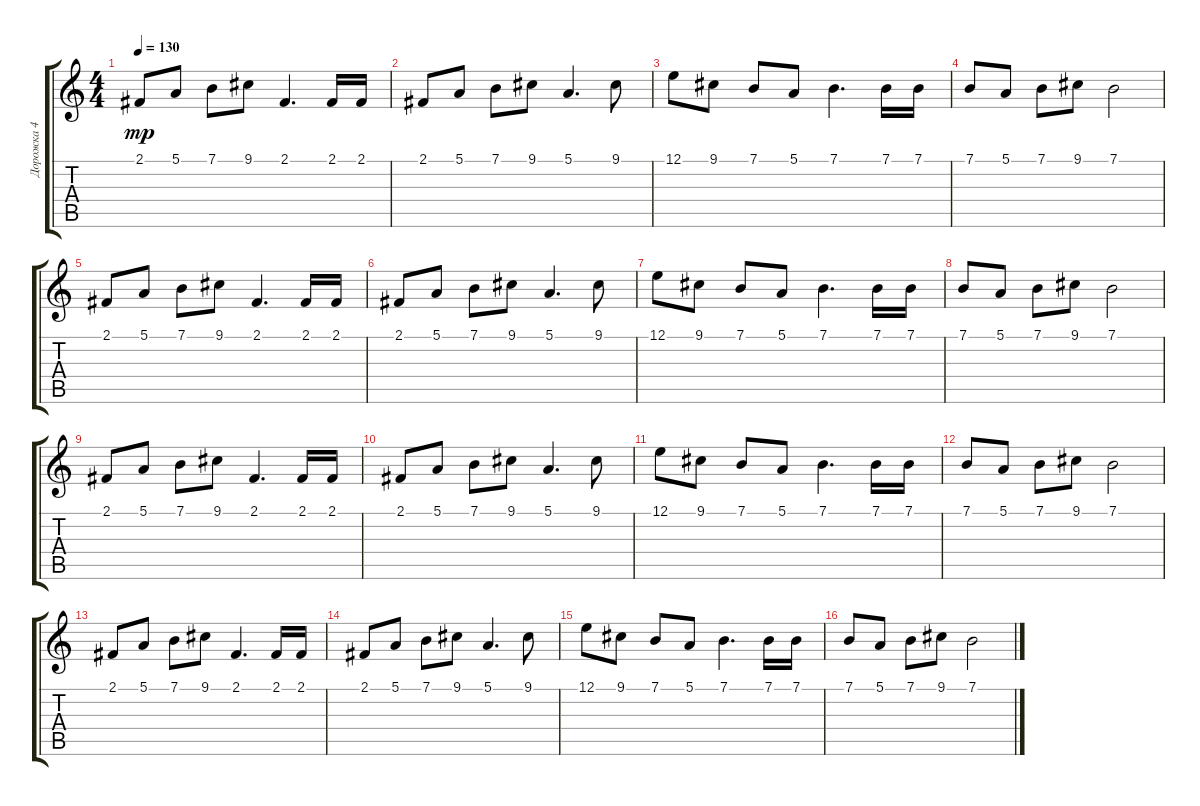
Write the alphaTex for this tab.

\track ("Дорожка 4" "Дорожка 4") {instrument violin}
\staff {score tabs}
\tuning (E4 B3 G3 D3 A2 E2) {hide}
\ts (4 4)
\tempo 130
\clef g2
\ks c
2.1.8{dy mp} 5.1.8 7.1.8 9.1.8 2.1.4{d} 2.1.16 2.1.16 |
2.1.8 5.1.8 7.1.8 9.1.8 5.1.4{d} 9.1.8 |
12.1.8 9.1.8 7.1.8 5.1.8 7.1.4{d} 7.1.16 7.1.16 |
7.1.8 5.1.8 7.1.8 9.1.8 7.1.2 |
2.1.8 5.1.8 7.1.8 9.1.8 2.1.4{d} 2.1.16 2.1.16 |
2.1.8 5.1.8 7.1.8 9.1.8 5.1.4{d} 9.1.8 |
12.1.8 9.1.8 7.1.8 5.1.8 7.1.4{d} 7.1.16 7.1.16 |
7.1.8 5.1.8 7.1.8 9.1.8 7.1.2 |
2.1.8 5.1.8 7.1.8 9.1.8 2.1.4{d} 2.1.16 2.1.16 |
2.1.8 5.1.8 7.1.8 9.1.8 5.1.4{d} 9.1.8 |
12.1.8 9.1.8 7.1.8 5.1.8 7.1.4{d} 7.1.16 7.1.16 |
7.1.8 5.1.8 7.1.8 9.1.8 7.1.2 |
2.1.8 5.1.8 7.1.8 9.1.8 2.1.4{d} 2.1.16 2.1.16 |
2.1.8 5.1.8 7.1.8 9.1.8 5.1.4{d} 9.1.8 |
12.1.8 9.1.8 7.1.8 5.1.8 7.1.4{d} 7.1.16 7.1.16 |
7.1.8 5.1.8 7.1.8 9.1.8 7.1.2
